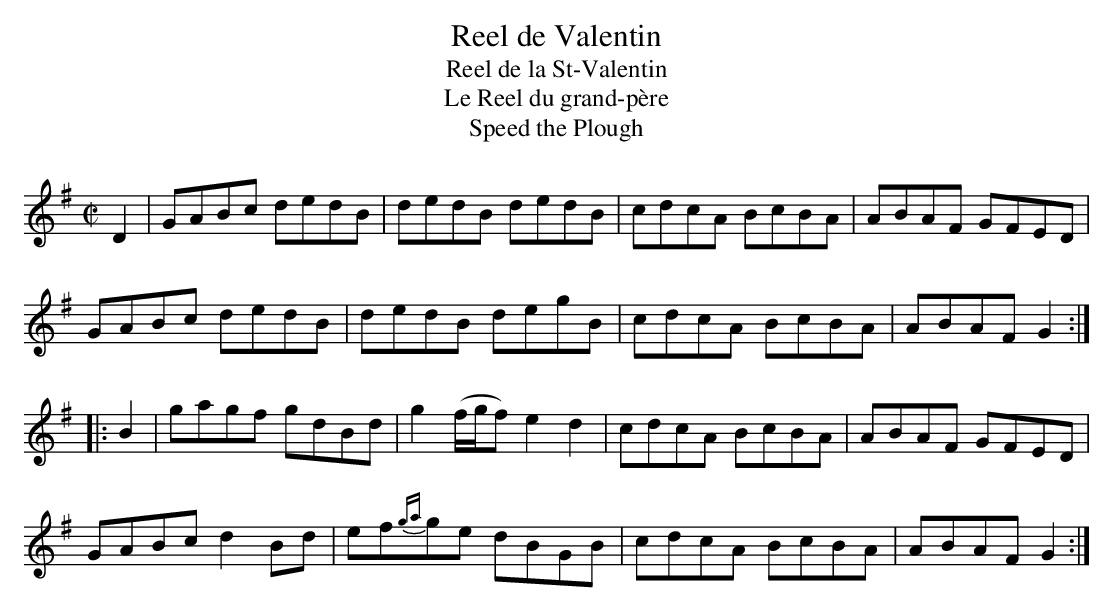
X:1
T:Reel de Valentin
T:Reel de la St-Valentin
T:Reel du grand-père, Le
T:Speed the Plough
M:C|
L:1/8
K:G
D2|GABc dedB|dedB dedB|cdcA BcBA|ABAF GFED|
GABc dedB|dedB degB|cdcA BcBA|ABAF G2:|
|:B2|gagf gdBd|g2(f/g/f) e2d2| cdcA BcBA|ABAF GFED|
GABc d2 Bd|ef{ga}ge dBGB| cdcA BcBA|ABAF G2:|]
